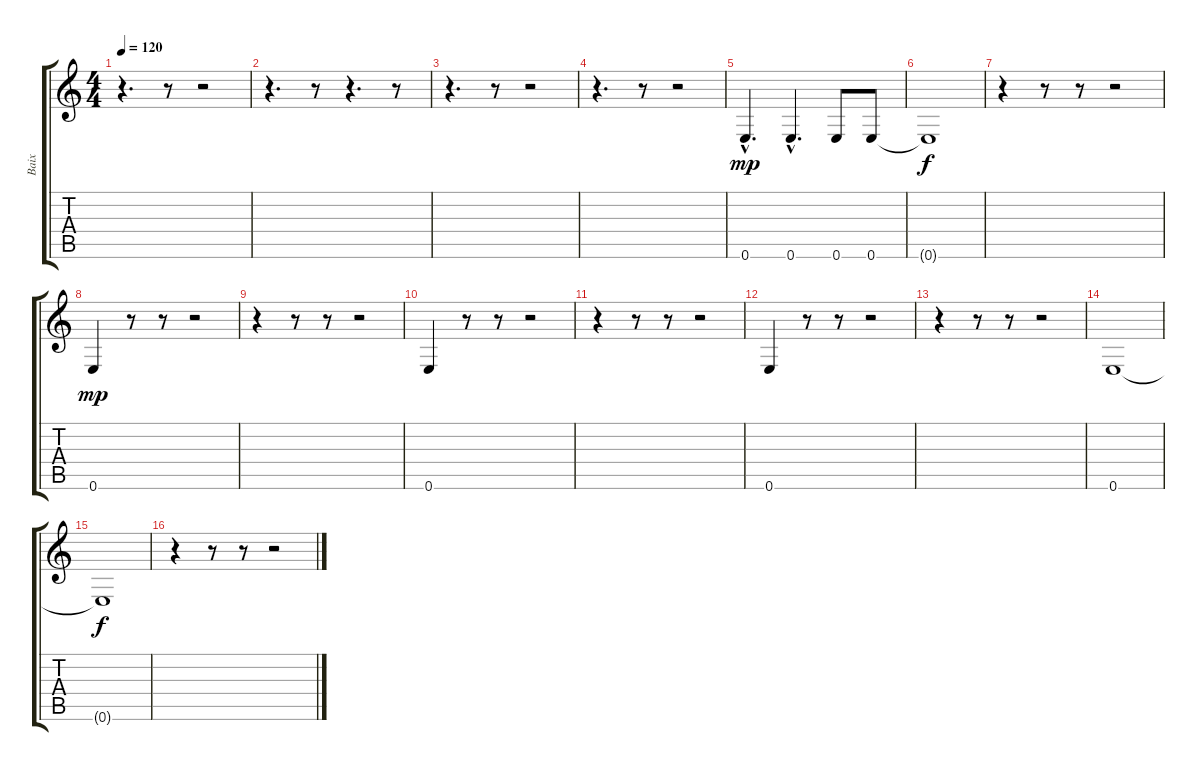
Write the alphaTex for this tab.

\track ("Baix" "Baix") {instrument fretlessbass}
\staff {score tabs}
\tuning (E4 B3 G3 D3 A2 E2) {hide}
\ts (4 4)
\tempo 120
\clef g2
\ks c
r.4{d dy f} r.8 r.2 |
r.4{d} r.8 r.4{d} r.8 |
r.4{d} r.8 r.2 |
r.4{d} r.8 r.2 |
0.6{hac}.4{d dy mp} 0.6{hac}.4{d} 0.6.8 0.6.8 |
0.6{t}.1{dy f} |
r.4 r.8 r.8 r.2 |
0.6.4{dy mp} r.8 r.8 r.2 |
r.4 r.8 r.8 r.2 |
0.6.4 r.8 r.8 r.2 |
r.4 r.8 r.8 r.2 |
0.6.4 r.8 r.8 r.2 |
r.4 r.8 r.8 r.2 |
0.6.1 |
0.6{t}.1{dy f} |
r.4 r.8 r.8 r.2
